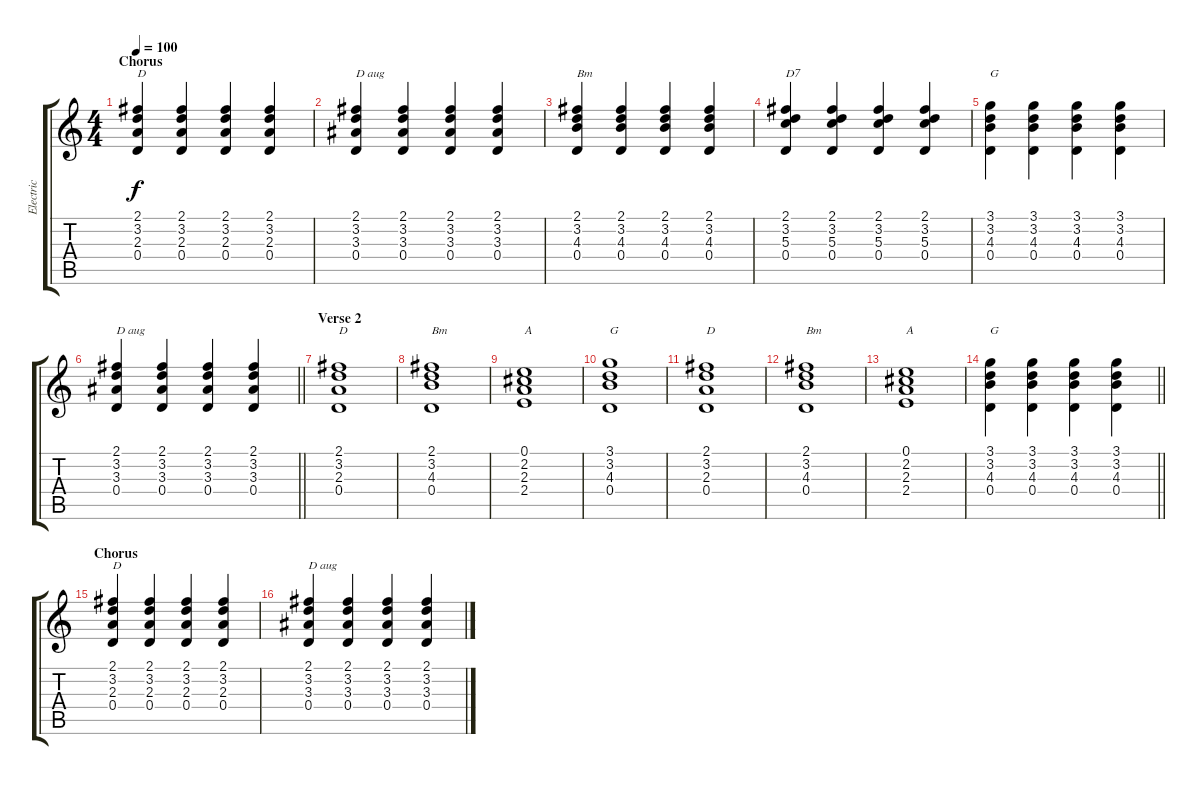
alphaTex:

\track ("Electric" "Electric") {instrument overdrivenguitar}
\staff {score tabs}
\tuning (E4 B3 G3 D3 A2 E2) {hide}
\ts (4 4)
\section ("" "Chorus")
\tempo 100
\clef g2
\ks c
(2.1 3.2 2.3 0.4).4{txt "D" dy f} (2.1 3.2 2.3 0.4).4 (2.1 3.2 2.3 0.4).4 (2.1 3.2 2.3 0.4).4 |
(2.1 3.2 3.3 0.4).4{txt "D aug"} (2.1 3.2 3.3 0.4).4 (2.1 3.2 3.3 0.4).4 (2.1 3.2 3.3 0.4).4 |
(2.1 3.2 4.3 0.4).4{txt "Bm"} (2.1 3.2 4.3 0.4).4 (2.1 3.2 4.3 0.4).4 (2.1 3.2 4.3 0.4).4 |
(2.1 3.2 5.3 0.4).4{txt "D7"} (2.1 3.2 5.3 0.4).4 (2.1 3.2 5.3 0.4).4 (2.1 3.2 5.3 0.4).4 |
(3.1 3.2 4.3 0.4).4{txt "G"} (3.1 3.2 4.3 0.4).4 (3.1 3.2 4.3 0.4).4 (3.1 3.2 4.3 0.4).4 |
\barLineRight lightlight
(2.1 3.2 3.3 0.4).4{txt "D aug"} (2.1 3.2 3.3 0.4).4 (2.1 3.2 3.3 0.4).4 (2.1 3.2 3.3 0.4).4 |
\section ("" "Verse 2")
(2.1 3.2 2.3 0.4).1{txt "D"} |
(2.1 3.2 4.3 0.4).1{txt "Bm"} |
(0.1 2.2 2.3 2.4).1{txt "A"} |
(3.1 3.2 4.3 0.4).1{txt "G"} |
(2.1 3.2 2.3 0.4).1{txt "D"} |
(2.1 3.2 4.3 0.4).1{txt "Bm"} |
(0.1 2.2 2.3 2.4).1{txt "A"} |
\barLineRight lightlight
(3.1 3.2 4.3 0.4).4{txt "G"} (3.1 3.2 4.3 0.4).4 (3.1 3.2 4.3 0.4).4 (3.1 3.2 4.3 0.4).4 |
\section ("" "Chorus")
(2.1 3.2 2.3 0.4).4{txt "D"} (2.1 3.2 2.3 0.4).4 (2.1 3.2 2.3 0.4).4 (2.1 3.2 2.3 0.4).4 |
(2.1 3.2 3.3 0.4).4{txt "D aug"} (2.1 3.2 3.3 0.4).4 (2.1 3.2 3.3 0.4).4 (2.1 3.2 3.3 0.4).4
